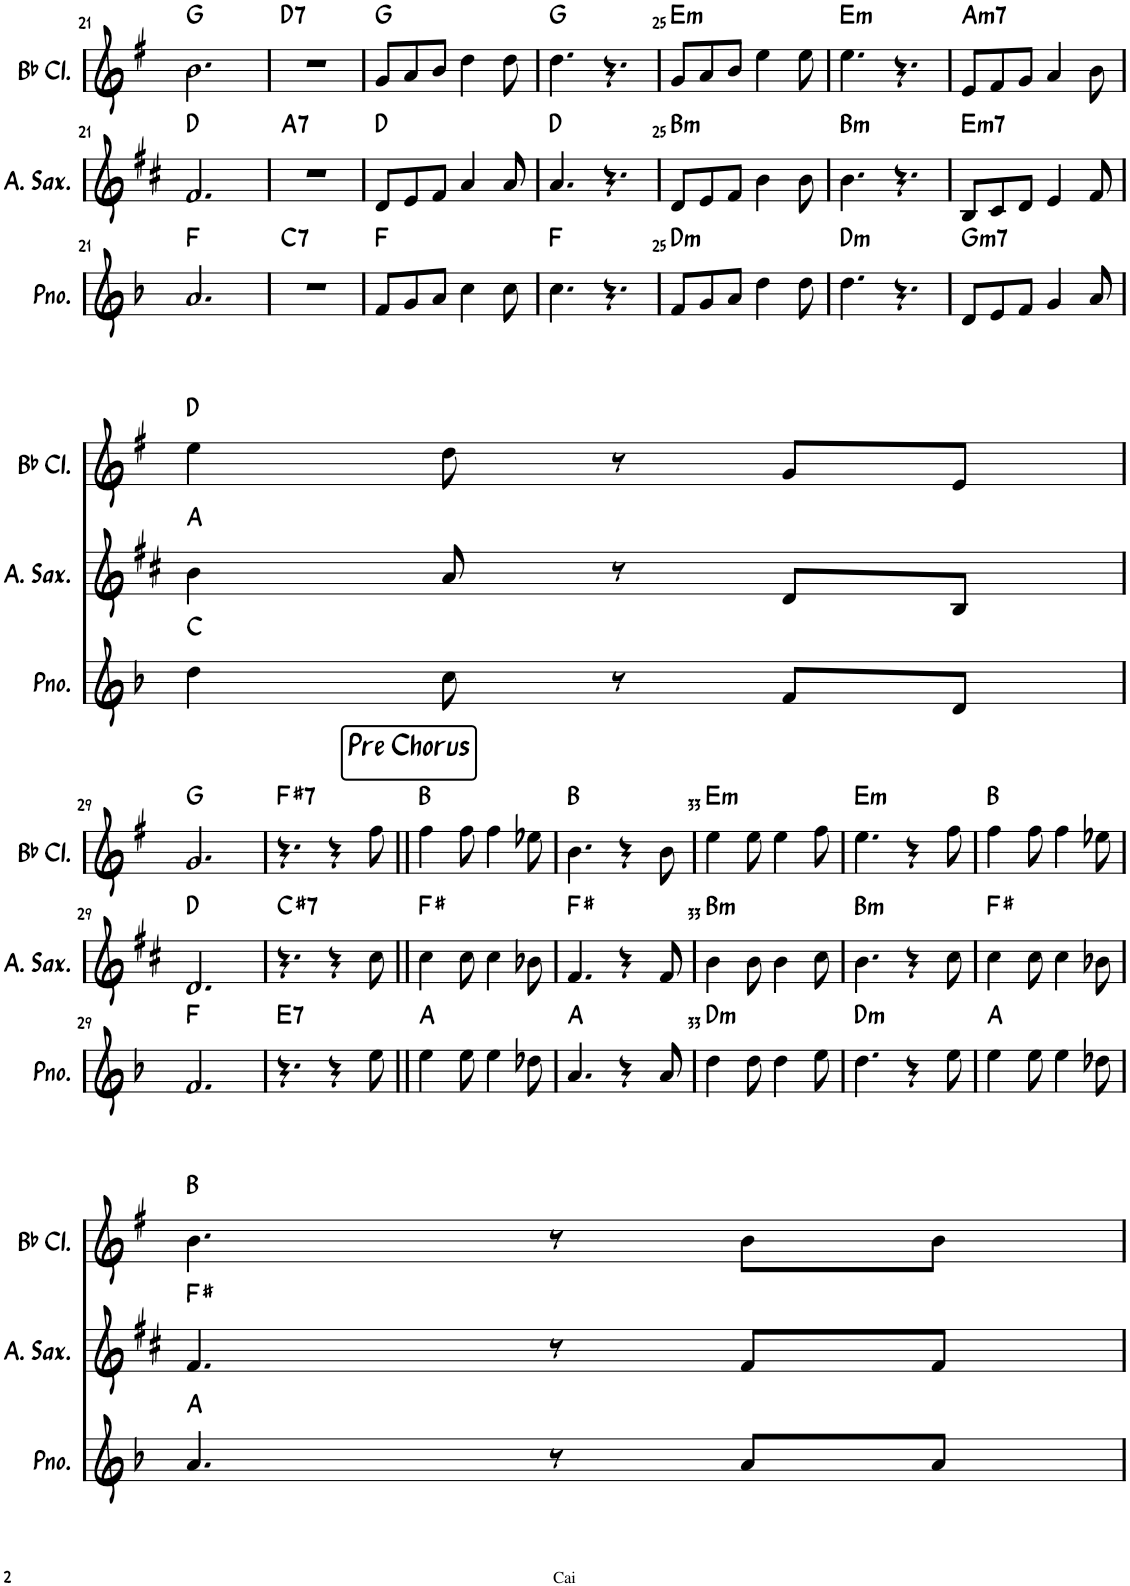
**kern	**harte	**kern	**harte	**kern	**harte
*part3	*part3	*part2	*part2	*part1	*part1
*staff3	*	*staff2	*	*staff1	*
*I"钢琴	*	*I"中音萨克斯	*	*I"降B调单簧管	*
!!LO:PB:g=z
*clefG2	*	*clefG2	*	*clefG2	*
*	*	*Trd5c9	*	*Trd1c2	*
*k[b-]	*	*k[f#c#]	*	*k[f#]	*
*M6/8	*	*M6/8	*	*M6/8	*
=21	=21	=21	=21	=21	=21
2.a/	F:maj	2.f#/	D:maj	2.b\	G:maj
=22	=22	=22	=22	=22	=22
!	!LO:H:kt=7	!	!LO:H:kt=7	!	!LO:H:kt=7
2.r	C:7	2.r	A:7	2.r	D:7
=23	=23	=23	=23	=23	=23
8f/L	F:maj	8d/L	D:maj	8g/L	G:maj
8g/	.	8e/	.	8a/	.
8a/J	.	8f#/J	.	8b/J	.
4cc\	.	4a/	.	4dd\	.
8cc\	.	8a/	.	8dd\	.
=24	=24	=24	=24	=24	=24
4.cc\	F:maj	4.a/	D:maj	4.dd\	G:maj
4.r	.	4.r	.	4.r	.
=25	=25	=25	=25	=25	=25
!	!LO:H:kt=m	!	!LO:H:kt=m	!	!LO:H:kt=m
8f/L	D:min	8d/L	B:min	8g/L	E:min
8g/	.	8e/	.	8a/	.
8a/J	.	8f#/J	.	8b/J	.
4dd\	.	4b\	.	4ee\	.
8dd\	.	8b\	.	8ee\	.
=26	=26	=26	=26	=26	=26
!	!LO:H:kt=m	!	!LO:H:kt=m	!	!LO:H:kt=m
4.dd\	D:min	4.b\	B:min	4.ee\	E:min
4.r	.	4.r	.	4.r	.
=27	=27	=27	=27	=27	=27
!	!LO:H:kt=m7	!	!LO:H:kt=m7	!	!LO:H:kt=m7
8d/L	G:min7	8B/L	E:min7	8e/L	A:min7
8e/	.	8c#/	.	8f#/	.
8f/J	.	8d/J	.	8g/J	.
4g/	.	4e/	.	4a/	.
8a/	.	8f#/	.	8b\	.
!!LO:LB:g=z
=28	=28	=28	=28	=28	=28
4dd\	C:maj	4b\	A:maj	4ee\	D:maj
8cc\	.	8a/	.	8dd\	.
8r	.	8r	.	8r	.
8f/L	.	8d/L	.	8g/L	.
8d/J	.	8B/J	.	8e/J	.
!!LO:LB:g=z
=29	=29	=29	=29	=29	=29
2.f/	F:maj	2.d/	D:maj	2.g/	G:maj
=30	=30	=30	=30	=30	=30
!	!LO:H:kt=7	!	!LO:H:kt=7	!	!LO:H:kt=7
4.r	E:7	4.r	C#:7	4.r	F#:7
4r	.	4r	.	4r	.
8ee\	.	8cc#\	.	8ff#\	.
!!LO:REH:place=s1:a:t=
!!LO:REH:place=s1:a:B:cj:fs=14:t=Pre Chorus
=31||	=31||	=31||	=31||	=31||	=31||
4ee\	A:maj	4cc#\	F#:maj	4ff#\	B:maj
8ee\	.	8cc#\	.	8ff#\	.
4ee\	.	4cc#\	.	4ff#\	.
8dd-X\	.	8b-X\	.	8ee-X\	.
=32	=32	=32	=32	=32	=32
4.a/	A:maj	4.f#/	F#:maj	4.b\	B:maj
4r	.	4r	.	4r	.
8a/	.	8f#/	.	8b\	.
=33	=33	=33	=33	=33	=33
!	!LO:H:kt=m	!	!LO:H:kt=m	!	!LO:H:kt=m
4dd\	D:min	4b\	B:min	4ee\	E:min
8dd\	.	8b\	.	8ee\	.
4dd\	.	4b\	.	4ee\	.
8ee\	.	8cc#\	.	8ff#\	.
=34	=34	=34	=34	=34	=34
!	!LO:H:kt=m	!	!LO:H:kt=m	!	!LO:H:kt=m
4.dd\	D:min	4.b\	B:min	4.ee\	E:min
4r	.	4r	.	4r	.
8ee\	.	8cc#\	.	8ff#\	.
=35	=35	=35	=35	=35	=35
4ee\	A:maj	4cc#\	F#:maj	4ff#\	B:maj
8ee\	.	8cc#\	.	8ff#\	.
4ee\	.	4cc#\	.	4ff#\	.
8dd-X\	.	8b-X\	.	8ee-X\	.
!!LO:LB:g=z
=36	=36	=36	=36	=36	=36
4.a/	A:maj	4.f#/	F#:maj	4.b\	B:maj
8r	.	8r	.	8r	.
8a/L	.	8f#/L	.	8b\L	.
8a/J	.	8f#/J	.	8b\J	.
=	=	=	=	=	=
*-	*-	*-	*-	*-	*-
